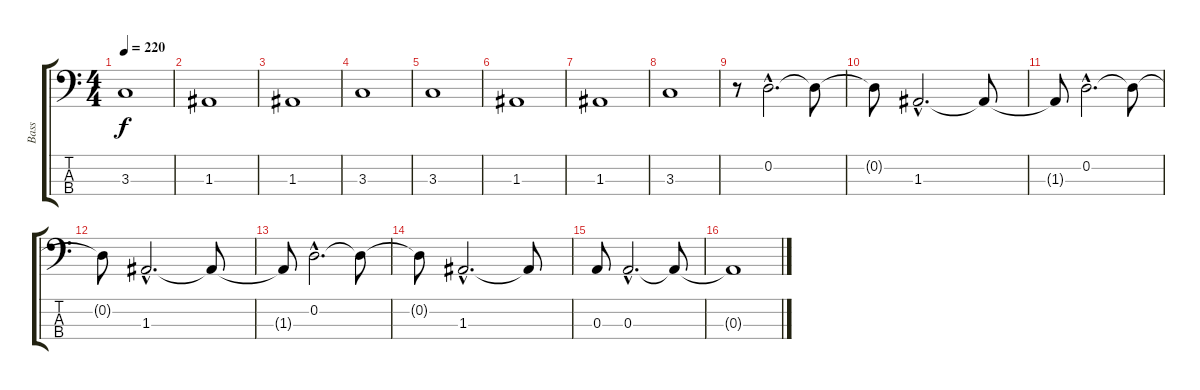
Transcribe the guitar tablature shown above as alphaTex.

\track ("Bass" "Bass") {instrument fretlessbass}
\staff {score tabs}
\tuning (G2 D2 A1 E1) {hide}
\ts (4 4)
\tempo 220
\clef f4
\ks c
3.3.1{dy f} |
1.3.1 |
1.3.1 |
3.3.1 |
3.3.1 |
1.3.1 |
1.3.1 |
3.3.1 |
r.8 0.2{hac}.2{d} 0.2{t}.8 |
0.2{t}.8 1.3{hac}.2{d} 1.3{t}.8 |
1.3{t}.8 0.2{hac}.2{d} 0.2{t}.8 |
0.2{t}.8 1.3{hac}.2{d} 1.3{t}.8 |
1.3{t}.8 0.2{hac}.2{d} 0.2{t}.8 |
0.2{t}.8 1.3{hac}.2{d} 1.3{t}.8 |
0.3.8 0.3{hac}.2{d} 0.3{t}.8 |
0.3{t}.1
